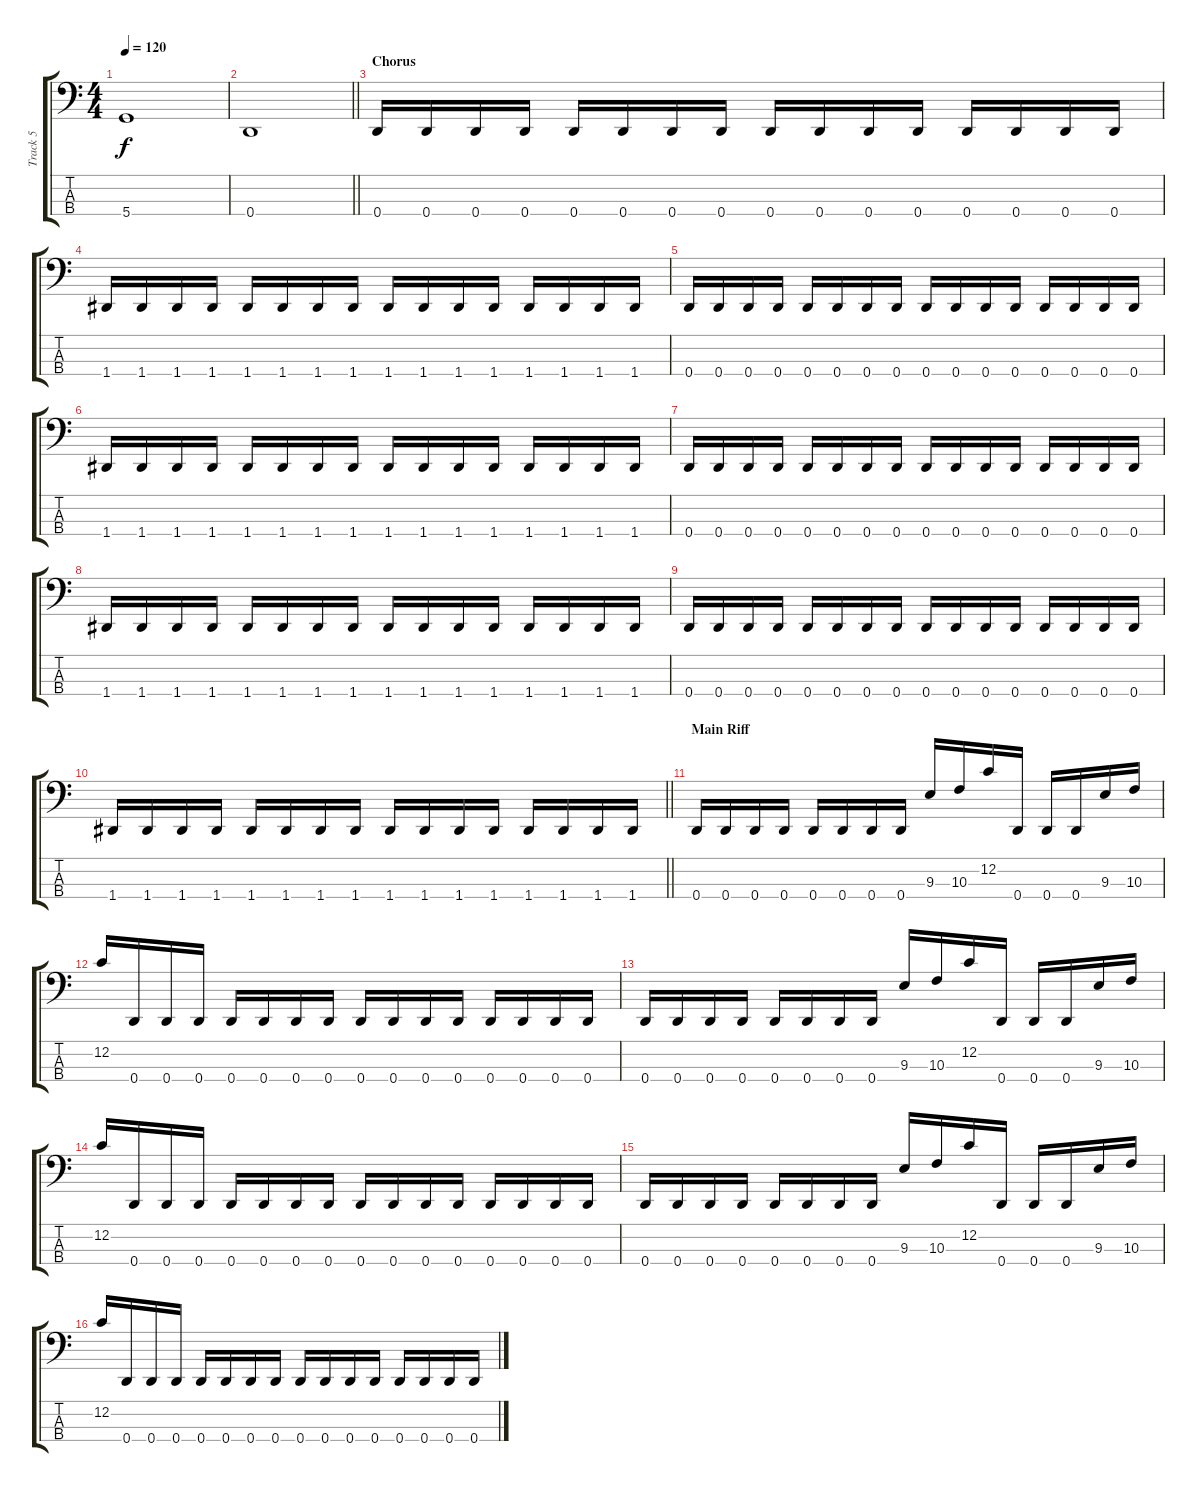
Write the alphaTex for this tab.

\track ("Track 5" "Track 5") {instrument electricbassfinger}
\staff {score tabs}
\tuning (F2 C2 G1 D1) {hide}
\ts (4 4)
\tempo 120
\clef f4
\ks c
5.4.1{dy f} |
\barLineRight lightlight
0.4.1 |
\section ("" "Chorus")
0.4.16 0.4.16 0.4.16 0.4.16 0.4.16 0.4.16 0.4.16 0.4.16 0.4.16 0.4.16 0.4.16 0.4.16 0.4.16 0.4.16 0.4.16 0.4.16 |
1.4.16 1.4.16 1.4.16 1.4.16 1.4.16 1.4.16 1.4.16 1.4.16 1.4.16 1.4.16 1.4.16 1.4.16 1.4.16 1.4.16 1.4.16 1.4.16 |
0.4.16 0.4.16 0.4.16 0.4.16 0.4.16 0.4.16 0.4.16 0.4.16 0.4.16 0.4.16 0.4.16 0.4.16 0.4.16 0.4.16 0.4.16 0.4.16 |
1.4.16 1.4.16 1.4.16 1.4.16 1.4.16 1.4.16 1.4.16 1.4.16 1.4.16 1.4.16 1.4.16 1.4.16 1.4.16 1.4.16 1.4.16 1.4.16 |
0.4.16 0.4.16 0.4.16 0.4.16 0.4.16 0.4.16 0.4.16 0.4.16 0.4.16 0.4.16 0.4.16 0.4.16 0.4.16 0.4.16 0.4.16 0.4.16 |
1.4.16 1.4.16 1.4.16 1.4.16 1.4.16 1.4.16 1.4.16 1.4.16 1.4.16 1.4.16 1.4.16 1.4.16 1.4.16 1.4.16 1.4.16 1.4.16 |
0.4.16 0.4.16 0.4.16 0.4.16 0.4.16 0.4.16 0.4.16 0.4.16 0.4.16 0.4.16 0.4.16 0.4.16 0.4.16 0.4.16 0.4.16 0.4.16 |
\barLineRight lightlight
1.4.16 1.4.16 1.4.16 1.4.16 1.4.16 1.4.16 1.4.16 1.4.16 1.4.16 1.4.16 1.4.16 1.4.16 1.4.16 1.4.16 1.4.16 1.4.16 |
\section ("" "Main Riff")
0.4.16 0.4.16 0.4.16 0.4.16 0.4.16 0.4.16 0.4.16 0.4.16 9.3.16 10.3.16 12.2.16 0.4.16 0.4.16 0.4.16 9.3.16 10.3.16 |
12.2.16 0.4.16 0.4.16 0.4.16 0.4.16 0.4.16 0.4.16 0.4.16 0.4.16 0.4.16 0.4.16 0.4.16 0.4.16 0.4.16 0.4.16 0.4.16 |
0.4.16 0.4.16 0.4.16 0.4.16 0.4.16 0.4.16 0.4.16 0.4.16 9.3.16 10.3.16 12.2.16 0.4.16 0.4.16 0.4.16 9.3.16 10.3.16 |
12.2.16 0.4.16 0.4.16 0.4.16 0.4.16 0.4.16 0.4.16 0.4.16 0.4.16 0.4.16 0.4.16 0.4.16 0.4.16 0.4.16 0.4.16 0.4.16 |
0.4.16 0.4.16 0.4.16 0.4.16 0.4.16 0.4.16 0.4.16 0.4.16 9.3.16 10.3.16 12.2.16 0.4.16 0.4.16 0.4.16 9.3.16 10.3.16 |
12.2.16 0.4.16 0.4.16 0.4.16 0.4.16 0.4.16 0.4.16 0.4.16 0.4.16 0.4.16 0.4.16 0.4.16 0.4.16 0.4.16 0.4.16 0.4.16
